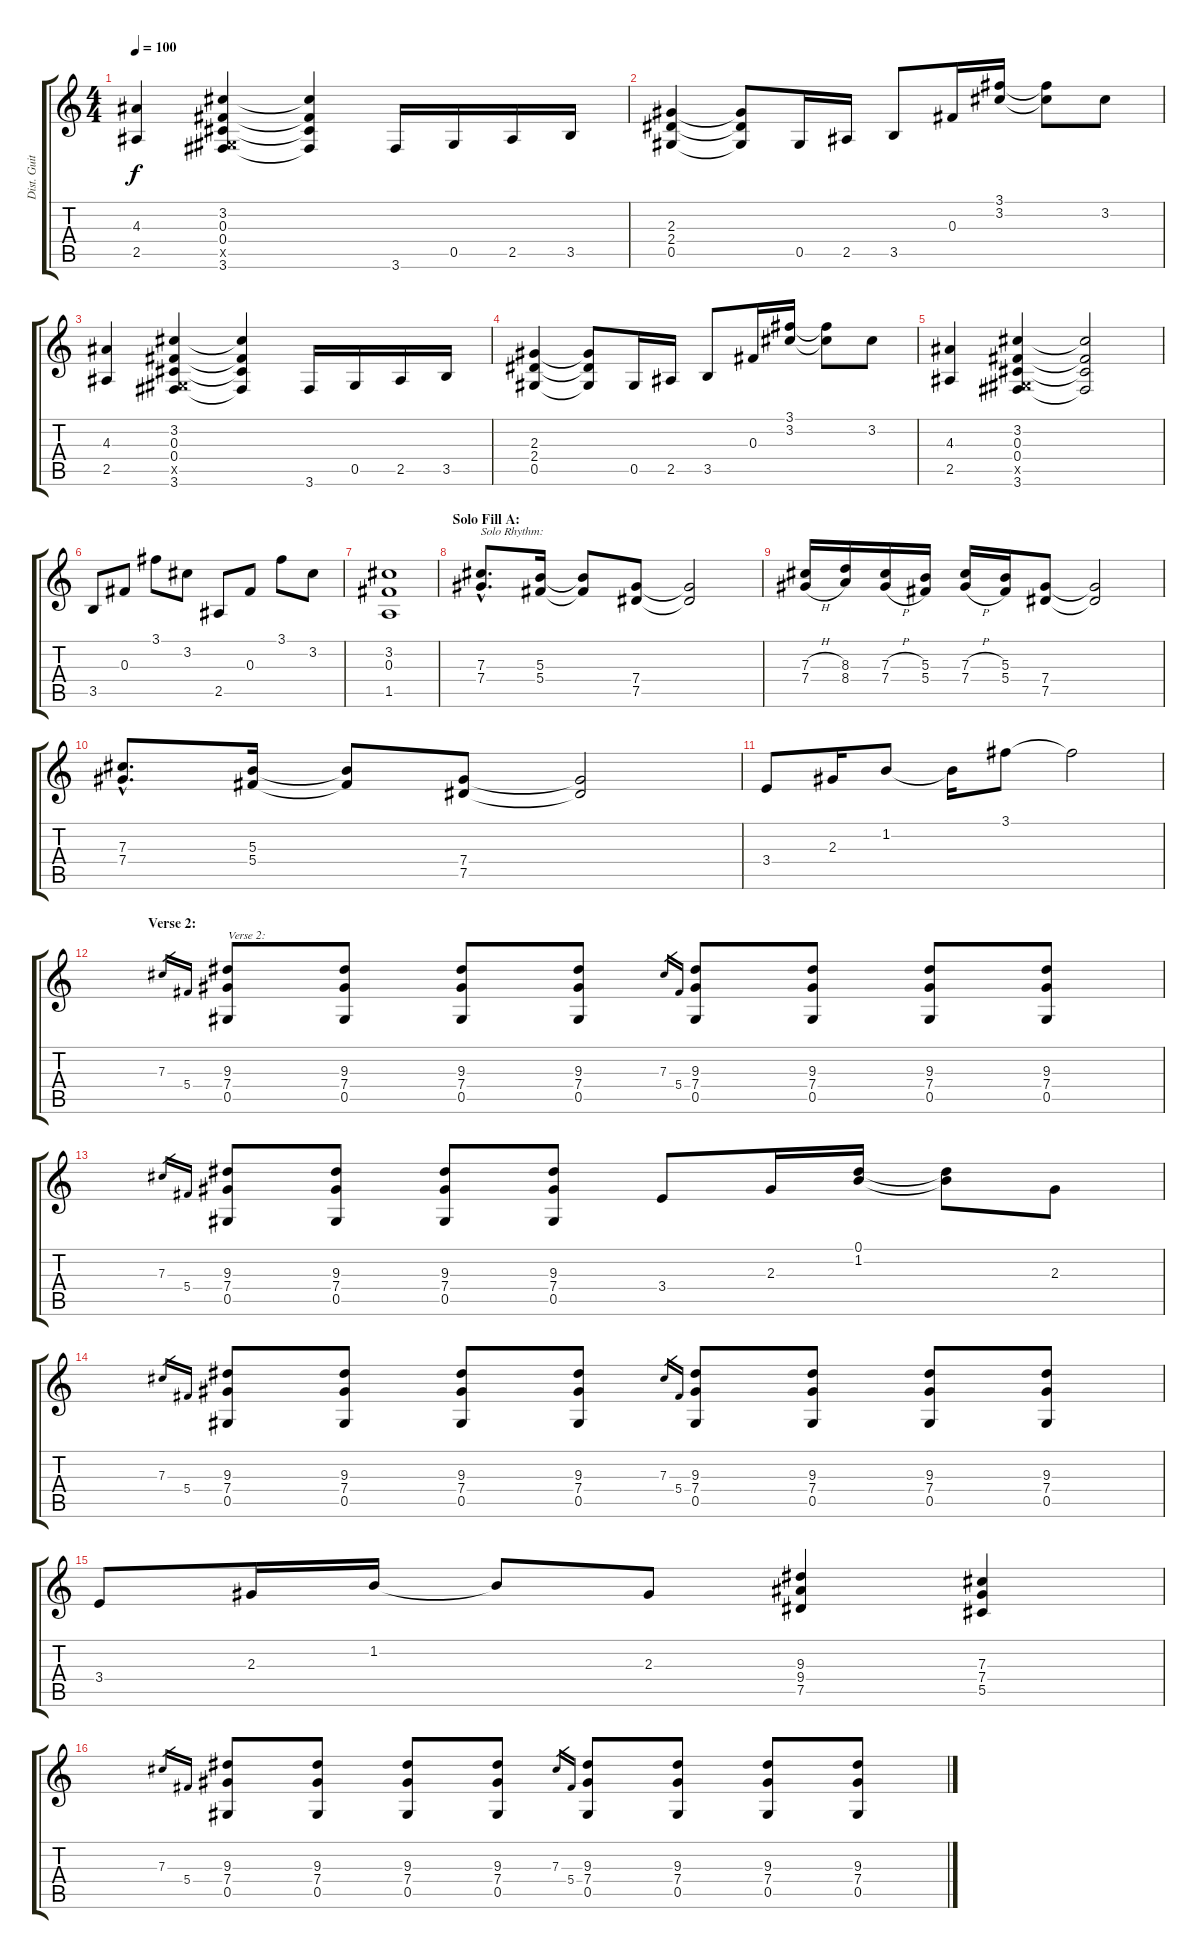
\track ("Dist. Guitar 2" "Dist. Guit") {instrument distortionguitar}
\staff {score tabs}
\tuning (Eb4 Bb3 Gb3 Db3 Ab2 Eb2) {hide}
\ts (4 4)
\tempo 100
\clef g2
\ks c
(4.3 2.5).4{dy f} (3.2 0.3 0.4 0.5{x} 3.6).4 (3.2{t} 0.3{t} 0.4{t} 3.6{t}).4 3.6.16 0.5.16 2.5.16 3.5.16 |
(2.3 2.4 0.5).4 (2.3{t} 2.4{t} 0.5{t}).8 0.5.16 2.5.16 3.5.8 0.3.16 (3.1 3.2).16 (3.1{t} 3.2{t}).8 3.2.8 |
(4.3 2.5).4 (3.2 0.3 0.4 0.5{x} 3.6).4 (3.2{t} 0.3{t} 0.4{t} 3.6{t}).4 3.6.16 0.5.16 2.5.16 3.5.16 |
(2.3 2.4 0.5).4 (2.3{t} 2.4{t} 0.5{t}).8 0.5.16 2.5.16 3.5.8 0.3.16 (3.1 3.2).16 (3.1{t} 3.2{t}).8 3.2.8 |
(4.3 2.5).4 (3.2 0.3 0.4 0.5{x} 3.6).4 (3.2{t} 0.3{t} 0.4{t} 3.6{t}).2 |
3.5.8 0.3.8 3.1.8 3.2.8 2.5.8 0.3.8 3.1.8 3.2.8 |
(3.2 0.3 1.5).1 |
\section ("" "Solo Fill A:")
(7.3{hac} 7.4{hac}).8{d txt "Solo Rhythm:"} (5.3 5.4).16 (5.3{t} 5.4{t}).8 (7.4 7.5).8 (7.4{t} 7.5{t}).2 |
(7.3{h} 7.4{h}).16 (8.3 8.4).16 (7.3{h} 7.4{h}).16 (5.3 5.4).16 (7.3{h} 7.4{h}).16 (5.3 5.4).16 (7.4 7.5).8 (7.4{t} 7.5{t}).2 |
(7.3{hac} 7.4{hac}).8{d} (5.3 5.4).16 (5.3{t} 5.4{t}).8 (7.4 7.5).8 (7.4{t} 7.5{t}).2 |
3.4.8 2.3.16 1.2.8 1.2{t}.16 3.1.8 3.1{t}.2 |
\section ("" "Verse 2:")
7.3.16{gr} 5.4.16{gr} (9.3 7.4 0.5).8{txt "Verse 2:"} (9.3 7.4 0.5).8 (9.3 7.4 0.5).8 (9.3 7.4 0.5).8 7.3.16{gr} 5.4.16{gr} (9.3 7.4 0.5).8 (9.3 7.4 0.5).8 (9.3 7.4 0.5).8 (9.3 7.4 0.5).8 |
7.3.16{gr} 5.4.16{gr} (9.3 7.4 0.5).8 (9.3 7.4 0.5).8 (9.3 7.4 0.5).8 (9.3 7.4 0.5).8 3.4.8 2.3.16 (0.1 1.2).16 (0.1{t} 1.2{t}).8 2.3.8 |
7.3.16{gr} 5.4.16{gr} (9.3 7.4 0.5).8 (9.3 7.4 0.5).8 (9.3 7.4 0.5).8 (9.3 7.4 0.5).8 7.3.16{gr} 5.4.16{gr} (9.3 7.4 0.5).8 (9.3 7.4 0.5).8 (9.3 7.4 0.5).8 (9.3 7.4 0.5).8 |
3.4.8 2.3.16 1.2.16 1.2{t}.8 2.3.8 (9.3 9.4 7.5).4 (7.3 7.4 5.5).4 |
7.3.16{gr} 5.4.16{gr} (9.3 7.4 0.5).8 (9.3 7.4 0.5).8 (9.3 7.4 0.5).8 (9.3 7.4 0.5).8 7.3.16{gr} 5.4.16{gr} (9.3 7.4 0.5).8 (9.3 7.4 0.5).8 (9.3 7.4 0.5).8 (9.3 7.4 0.5).8
